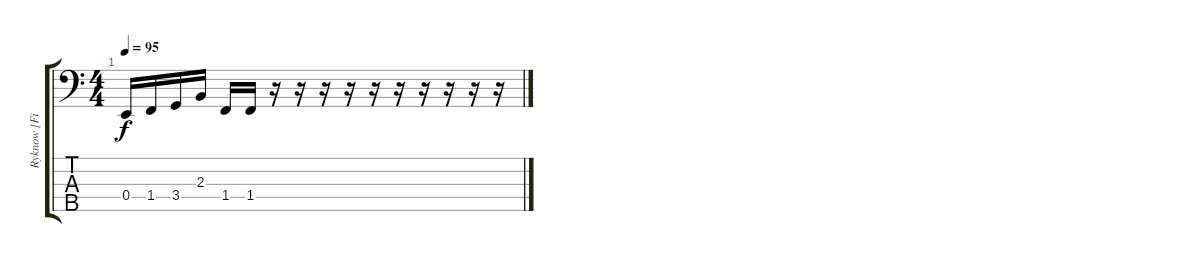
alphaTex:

\track ("Ryknow [Finger]" "Ryknow [Fi") {instrument electricbassfinger}
\staff {score tabs}
\tuning (G2 D2 A1 E1 B0) {hide}
\ts (4 4)
\tempo 95
\clef f4
\ks c
0.4.16{dy f} 1.4.16 3.4.16 2.3.16 1.4.16 1.4.16 r.16 r.16 r.16 r.16 r.16 r.16 r.16 r.16 r.16 r.16
